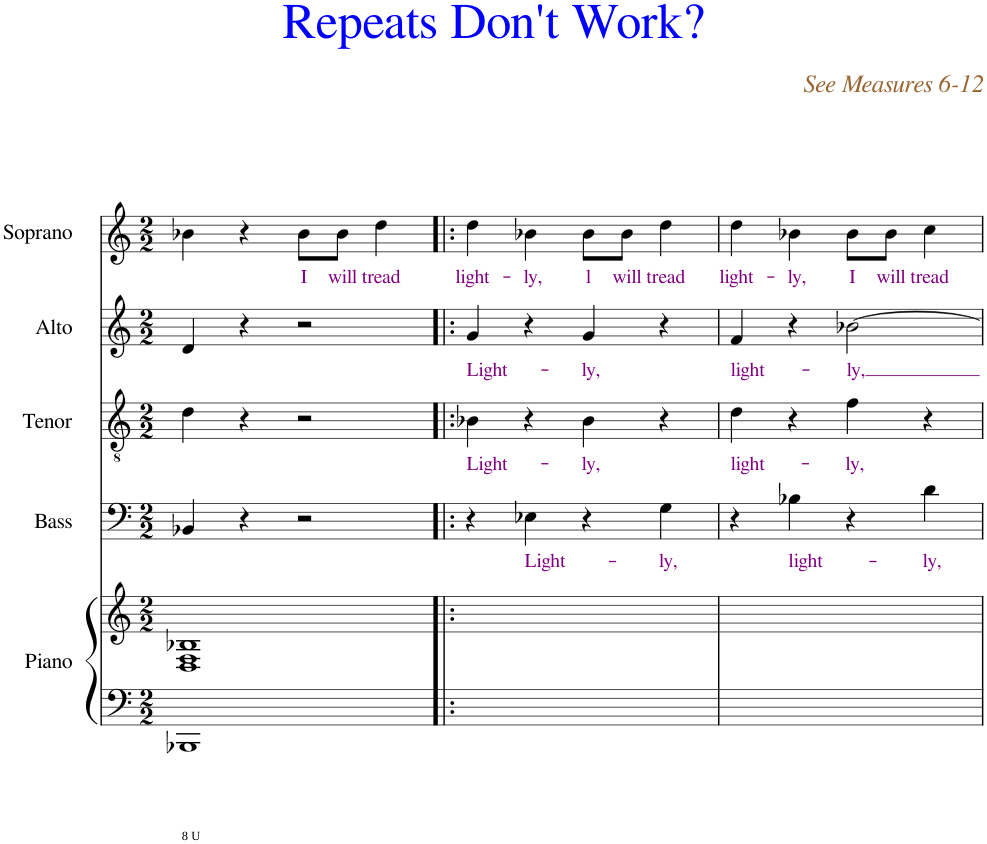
**kern	**kern	**kern	**text	**kern	**text	**kern	**text	**kern	**text
*part5	*part5	*part4	*part4	*part3	*part3	*part2	*part2	*part1	*part1
*staff6	*staff5	*staff4	*staff4	*staff3	*staff3	*staff2	*staff2	*staff1	*staff1
*I"Piano	*	*I"Bass	*	*I"Tenor	*	*I"Alto	*	*I"Soprano	*
*I'Pno.	*	*I'B.	*	*I'T.	*	*I'A.	*	*I'S.	*
*clefF4	*clefG2	*clefF4	*	*clefGv2	*	*clefG2	*	*clefG2	*
*k[]	*k[]	*k[]	*	*k[]	*	*k[]	*	*k[]	*
*M2/2	*M2/2	*M2/2	*	*M2/2	*	*M2/2	*	*M2/2	*
=1	=1	=1	=1	=1	=1	=1	=1	=1	=1
!LO:TX:b:t=8 U	!	!	!	!	!	!	!	!	!
1BBB-X	1D 1F 1B-X	4BB-X/	.	4d\	.	4d/	.	4b-X\	.
.	.	4r	.	4r	.	4r	.	4r	.
!	!	!	!	!	!	!	!	!	!LO:LY:b:color=#800080
.	.	2r	.	2r	.	2r	.	8b-\L	I
!	!	!	!	!	!	!	!	!	!LO:LY:b:color=#800080
.	.	.	.	.	.	.	.	8b-\J	will
!	!	!	!	!	!	!	!	!	!LO:LY:b:color=#800080
.	.	.	.	.	.	.	.	4dd\	tread
=2!|:	=2!|:	=2!|:	=2!|:	=2!|:	=2!|:	=2!|:	=2!|:	=2!|:	=2!|:
!	!	!	!	!	!LO:LY:b:color=#800080	!	!LO:LY:b:color=#800080	!	!LO:LY:b:color=#800080
1ryy	1ryy	4r	.	4B-X\	Light-	4g/	Light-	4dd\	light-
!	!	!	!LO:LY:b:color=#800080	!	!	!	!	!	!LO:LY:b:color=#800080
.	.	4E-X\	Light-	4r	.	4r	.	4b-X\	-ly,
!	!	!	!	!	!LO:LY:b:color=#800080	!	!LO:LY:b:color=#800080	!	!LO:LY:b:color=#800080
.	.	4r	.	4B-\	-ly,	4g/	-ly,	8b-\L	l
!	!	!	!	!	!	!	!	!	!LO:LY:b:color=#800080
.	.	.	.	.	.	.	.	8b-\J	will
!	!	!	!LO:LY:b:color=#800080	!	!	!	!	!	!LO:LY:b:color=#800080
.	.	4G\	-ly,	4r	.	4r	.	4dd\	tread
=3	=3	=3	=3	=3	=3	=3	=3	=3	=3
!	!	!	!	!	!LO:LY:b:color=#800080	!	!LO:LY:b:color=#800080	!	!LO:LY:b:color=#800080
1ryy	1ryy	4r	.	4d\	light-	4f/	light-	4dd\	light-
!	!	!	!LO:LY:b:color=#800080	!	!	!	!	!	!LO:LY:b:color=#800080
.	.	4B-X\	light-	4r	.	4r	.	4b-X\	-ly,
!	!	!	!	!	!LO:LY:b:color=#800080	!	!LO:LY:b:color=#800080	!	!LO:LY:b:color=#800080
.	.	4r	.	4f\	-ly,	[2b-X\	-ly,	8b-\L	I
!	!	!	!	!	!	!	!	!	!LO:LY:b:color=#800080
.	.	.	.	.	.	.	.	8b-\J	will
!	!	!	!LO:LY:b:color=#800080	!	!	!	!	!	!LO:LY:b:color=#800080
.	.	4d\	-ly,	4r	.	.	.	4cc\	tread
=	=	=	=	=	=	=	=	=	=
*-	*-	*-	*-	*-	*-	*-	*-	*-	*-
